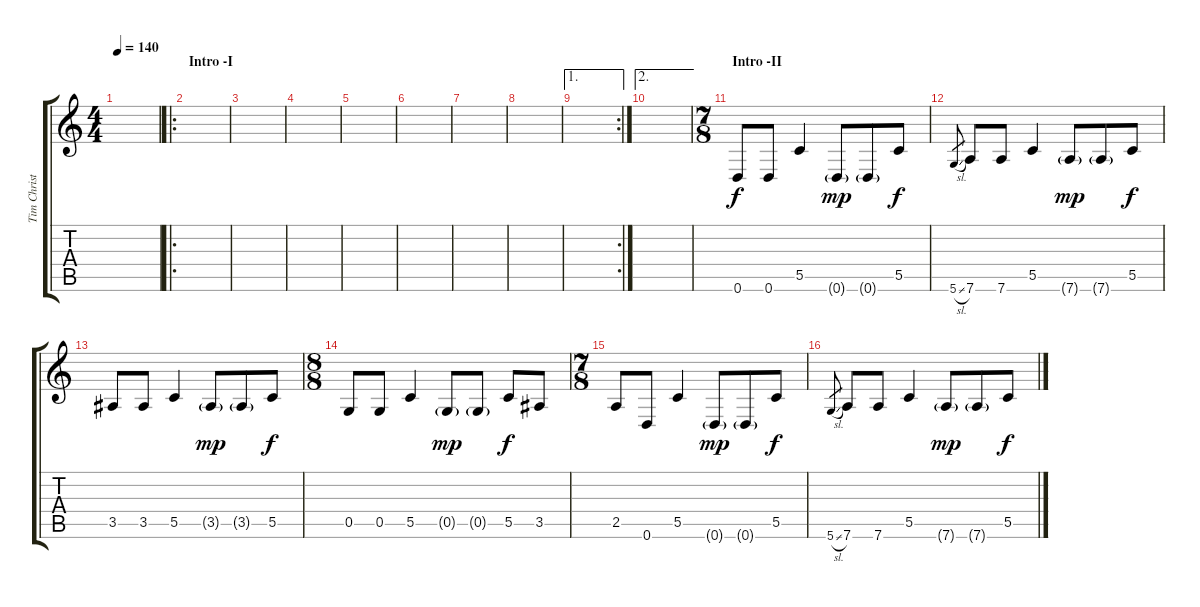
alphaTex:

\track ("Tim Christensen (Guitar 1)" "Tim Christ") {instrument distortionguitar}
\staff {score tabs}
\tuning (D4 A3 F3 C3 G2 D2) {hide}
\ts (4 4)
\tempo 140
\clef g2
\ks c
|
\ro
\section ("" "Intro -I")
|
|
|
|
|
|
|
\ae 1
\rc 2
|
\ae 2
|
\ts (7 8)
\section ("" "Intro -II")
0.6.8 0.6.8 5.5.4 0.6{g}.8{dy mp} 0.6{g}.8 5.5.8{dy f} |
5.6{sl}.8{gr} 7.6.8 7.6.8 5.5.4 7.6{g}.8{dy mp} 7.6{g}.8 5.5.8{dy f} |
3.5.8 3.5.8 5.5.4 3.5{g}.8{dy mp} 3.5{g}.8 5.5.8{dy f} |
\ts (8 8)
0.5.8 0.5.8 5.5.4 0.5{g}.8{dy mp} 0.5{g}.8 5.5.8{dy f} 3.5.8 |
\ts (7 8)
2.5.8 0.6.8 5.5.4 0.6{g}.8{dy mp} 0.6{g}.8 5.5.8{dy f} |
5.6{sl}.8{gr} 7.6.8 7.6.8 5.5.4 7.6{g}.8{dy mp} 7.6{g}.8 5.5.8{dy f}
